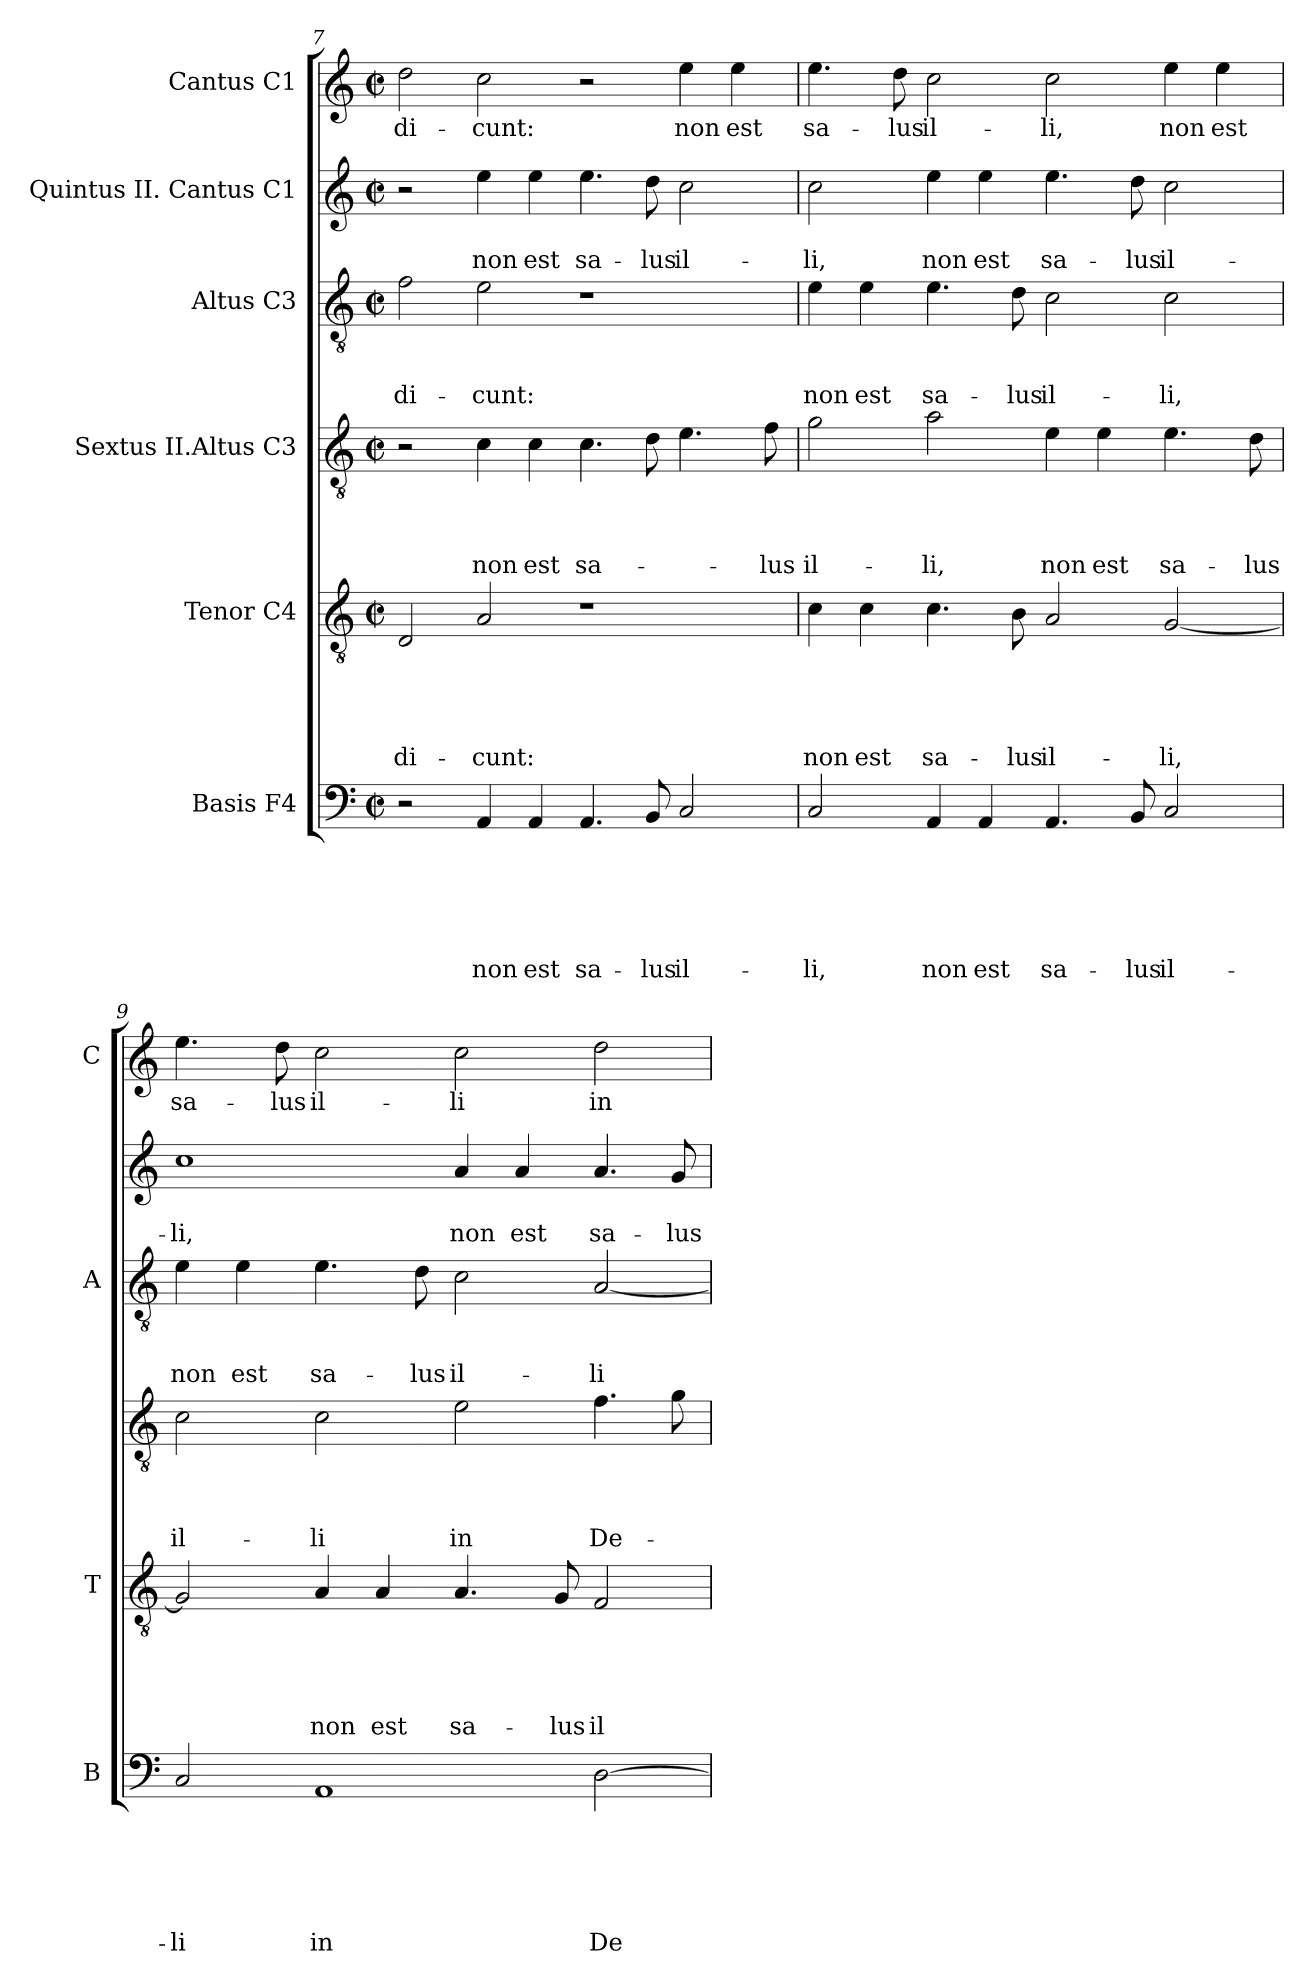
**kern	**text	**text	**text	**text	**text	**text	**kern	**text	**text	**text	**text	**text	**kern	**text	**text	**text	**text	**kern	**text	**text	**text	**kern	**text	**text	**kern	**text
*part6	*part6	*part6	*part6	*part6	*part6	*part6	*part5	*part5	*part5	*part5	*part5	*part5	*part4	*part4	*part4	*part4	*part4	*part3	*part3	*part3	*part3	*part2	*part2	*part2	*part1	*part1
*staff6	*staff6	*staff6	*staff6	*staff6	*staff6	*staff6	*staff5	*staff5	*staff5	*staff5	*staff5	*staff5	*staff4	*staff4	*staff4	*staff4	*staff4	*staff3	*staff3	*staff3	*staff3	*staff2	*staff2	*staff2	*staff1	*staff1
*I"Basis F4	*	*	*	*	*	*	*I"Tenor C4	*	*	*	*	*	*I"Sextus II.Altus C3	*	*	*	*	*I"Altus C3	*	*	*	*I"Quintus II. Cantus C1	*	*	*I"Cantus C1	*
*I'B	*	*	*	*	*	*	*I'T	*	*	*	*	*	*	*	*	*	*	*I'A	*	*	*	*	*	*	*I'C	*
*clefF4	*	*	*	*	*	*	*clefGv2	*	*	*	*	*	*clefGv2	*	*	*	*	*clefGv2	*	*	*	*clefG2	*	*	*clefG2	*
*k[]	*	*	*	*	*	*	*k[]	*	*	*	*	*	*k[]	*	*	*	*	*k[]	*	*	*	*k[]	*	*	*k[]	*
*C:	*	*	*	*	*	*	*C:	*	*	*	*	*	*C:	*	*	*	*	*C:	*	*	*	*C:	*	*	*C:	*
*M2/2	*	*	*	*	*	*	*M2/2	*	*	*	*	*	*M2/2	*	*	*	*	*M2/2	*	*	*	*M2/2	*	*	*M2/2	*
*met(c|)	*	*	*	*	*	*	*met(c|)	*	*	*	*	*	*met(c|)	*	*	*	*	*met(c|)	*	*	*	*met(c|)	*	*	*met(c|)	*
=7	=7	=7	=7	=7	=7	=7	=7	=7	=7	=7	=7	=7	=7	=7	=7	=7	=7	=7	=7	=7	=7	=7	=7	=7	=7	=7
2r	.	.	.	.	.	.	2D/	.	.	.	.	di-	2r	.	.	.	.	2f\	.	.	di-	2r	.	.	2dd\	di-
4AA/	.	.	.	.	.	non	2A/	.	.	.	.	-cunt:	4c\	.	.	.	non	2e\	.	.	-cunt:	4ee\	.	non	2cc\	-cunt:
4AA/	.	.	.	.	.	est	.	.	.	.	.	.	4c\	.	.	.	est	.	.	.	.	4ee\	.	est	.	.
4.AA/	.	.	.	.	.	sa-	1r	.	.	.	.	.	4.c\	.	.	.	sa-	1r	.	.	.	4.ee\	.	sa-	2r	.
8BB/	.	.	.	.	.	-lus	.	.	.	.	.	.	8d\	.	.	.	.	.	.	.	.	8dd\	.	-lus	.	.
2C/	.	.	.	.	.	il-	.	.	.	.	.	.	4.e\	.	.	.	.	.	.	.	.	2cc\	.	il-	4ee\	non
.	.	.	.	.	.	.	.	.	.	.	.	.	.	.	.	.	.	.	.	.	.	.	.	.	4ee\	est
.	.	.	.	.	.	.	.	.	.	.	.	.	8f\	.	.	.	-lus	.	.	.	.	.	.	.	.	.
=8	=8	=8	=8	=8	=8	=8	=8	=8	=8	=8	=8	=8	=8	=8	=8	=8	=8	=8	=8	=8	=8	=8	=8	=8	=8	=8
2C/	.	.	.	.	.	-li,	4c\	.	.	.	.	non	2g\	.	.	.	il-	4e\	.	.	non	2cc\	.	-li,	4.ee\	sa-
.	.	.	.	.	.	.	4c\	.	.	.	.	est	.	.	.	.	.	4e\	.	.	est	.	.	.	.	.
.	.	.	.	.	.	.	.	.	.	.	.	.	.	.	.	.	.	.	.	.	.	.	.	.	8dd\	-lus
4AA/	.	.	.	.	.	non	4.c\	.	.	.	.	sa-	2a\	.	.	.	-li,	4.e\	.	.	sa-	4ee\	.	non	2cc\	il-
4AA/	.	.	.	.	.	est	.	.	.	.	.	.	.	.	.	.	.	.	.	.	.	4ee\	.	est	.	.
.	.	.	.	.	.	.	8B\	.	.	.	.	-lus	.	.	.	.	.	8d\	.	.	-lus	.	.	.	.	.
4.AA/	.	.	.	.	.	sa-	2A/	.	.	.	.	il-	4e\	.	.	.	non	2c\	.	.	il-	4.ee\	.	sa-	2cc\	-li,
.	.	.	.	.	.	.	.	.	.	.	.	.	4e\	.	.	.	est	.	.	.	.	.	.	.	.	.
8BB/	.	.	.	.	.	-lus	.	.	.	.	.	.	.	.	.	.	.	.	.	.	.	8dd\	.	-lus	.	.
2C/	.	.	.	.	.	il-	[2G/	.	.	.	.	-li,	4.e\	.	.	.	sa-	2c\	.	.	-li,	2cc\	.	il-	4ee\	non
.	.	.	.	.	.	.	.	.	.	.	.	.	.	.	.	.	.	.	.	.	.	.	.	.	4ee\	est
.	.	.	.	.	.	.	.	.	.	.	.	.	8d\	.	.	.	-lus	.	.	.	.	.	.	.	.	.
=9	=9	=9	=9	=9	=9	=9	=9	=9	=9	=9	=9	=9	=9	=9	=9	=9	=9	=9	=9	=9	=9	=9	=9	=9	=9	=9
2C/	.	.	.	.	.	-li	2G/]	.	.	.	.	.	2c\	.	.	.	il-	4e\	.	.	non	1cc	.	-li,	4.ee\	sa-
.	.	.	.	.	.	.	.	.	.	.	.	.	.	.	.	.	.	4e\	.	.	est	.	.	.	.	.
.	.	.	.	.	.	.	.	.	.	.	.	.	.	.	.	.	.	.	.	.	.	.	.	.	8dd\	-lus
1AA	.	.	.	.	.	in	4A/	.	.	.	.	non	2c\	.	.	.	-li	4.e\	.	.	sa-	.	.	.	2cc\	il-
.	.	.	.	.	.	.	4A/	.	.	.	.	est	.	.	.	.	.	.	.	.	.	.	.	.	.	.
.	.	.	.	.	.	.	.	.	.	.	.	.	.	.	.	.	.	8d\	.	.	-lus	.	.	.	.	.
.	.	.	.	.	.	.	4.A/	.	.	.	.	sa-	2e\	.	.	.	in	2c\	.	.	il-	4a/	.	non	2cc\	-li
.	.	.	.	.	.	.	.	.	.	.	.	.	.	.	.	.	.	.	.	.	.	4a/	.	est	.	.
.	.	.	.	.	.	.	8G/	.	.	.	.	-lus	.	.	.	.	.	.	.	.	.	.	.	.	.	.
[2D\	.	.	.	.	.	De-	2F/	.	.	.	.	il-	4.f\	.	.	.	De-	[2A/	.	.	-li	4.a/	.	sa-	2dd\	in
.	.	.	.	.	.	.	.	.	.	.	.	.	8g\	.	.	.	.	.	.	.	.	8g/	.	-lus	.	.
=	=	=	=	=	=	=	=	=	=	=	=	=	=	=	=	=	=	=	=	=	=	=	=	=	=	=
*-	*-	*-	*-	*-	*-	*-	*-	*-	*-	*-	*-	*-	*-	*-	*-	*-	*-	*-	*-	*-	*-	*-	*-	*-	*-	*-
